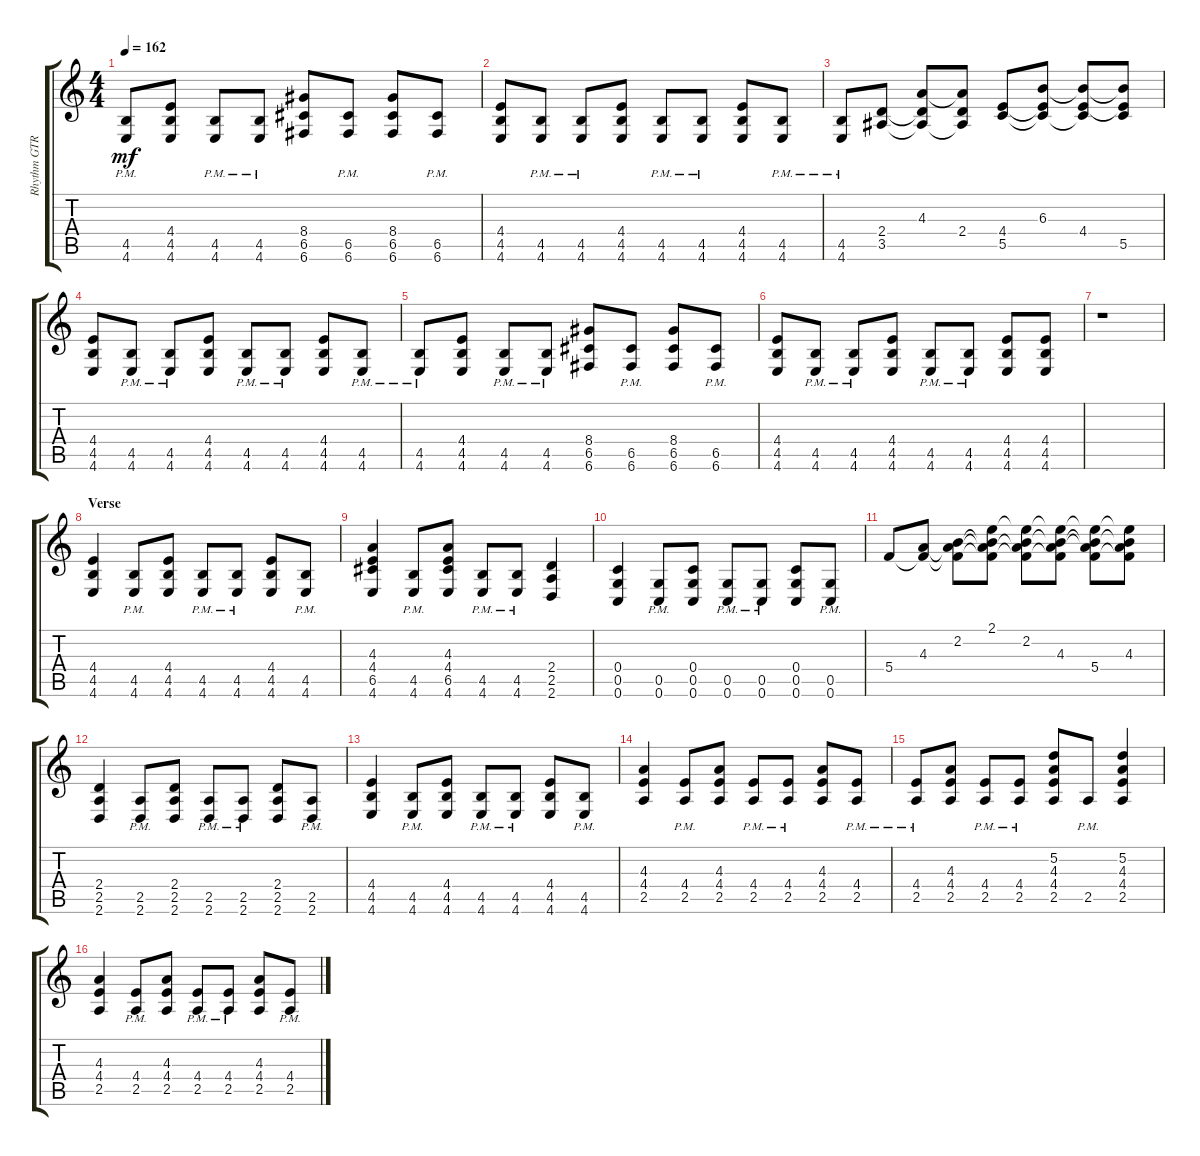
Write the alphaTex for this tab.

\track ("Rhythm GTR 1" "Rhythm GTR") {instrument overdrivenguitar}
\staff {score tabs}
\tuning (D4 A3 F3 C3 G2 C2) {hide}
\ts (4 4)
\tempo 162
\clef g2
\ks aminor
(4.5{pm} 4.6{pm}).8{dy mf} (4.4 4.5 4.6).8 (4.5{pm} 4.6{pm}).8 (4.5{pm} 4.6{pm}).8 (8.4 6.5 6.6).8 (6.5{pm} 6.6{pm}).8 (8.4 6.5 6.6).8 (6.5{pm} 6.6{pm}).8 |
(4.4 4.5 4.6).8 (4.5{pm} 4.6{pm}).8 (4.5{pm} 4.6{pm}).8 (4.4 4.5 4.6).8 (4.5{pm} 4.6{pm}).8 (4.5{pm} 4.6{pm}).8 (4.4 4.5 4.6).8 (4.5{pm} 4.6{pm}).8 |
(4.5{pm} 4.6{pm}).8 (2.4 3.5).8 (4.3 2.4{t} 3.5{t}).8 (4.3{t} 2.4 3.5{t}).8 (4.4 5.5).8 (6.3 4.4{t} 5.5{t}).8 (6.3{t} 4.4 5.5{t}).8 (6.3{t} 4.4{t} 5.5).8 |
(4.4 4.5 4.6).8 (4.5{pm} 4.6{pm}).8 (4.5{pm} 4.6{pm}).8 (4.4 4.5 4.6).8 (4.5{pm} 4.6{pm}).8 (4.5{pm} 4.6{pm}).8 (4.4 4.5 4.6).8 (4.5{pm} 4.6{pm}).8 |
(4.5{pm} 4.6{pm}).8 (4.4 4.5 4.6).8 (4.5{pm} 4.6{pm}).8 (4.5{pm} 4.6{pm}).8 (8.4 6.5 6.6).8 (6.5{pm} 6.6{pm}).8 (8.4 6.5 6.6).8 (6.5{pm} 6.6{pm}).8 |
(4.4 4.5 4.6).8 (4.5{pm} 4.6{pm}).8 (4.5{pm} 4.6{pm}).8 (4.4 4.5 4.6).8 (4.5{pm} 4.6{pm}).8 (4.5{pm} 4.6{pm}).8 (4.4 4.5 4.6).8 (4.4 4.5 4.6).8 |
r.1 |
\section ("" "Verse")
(4.4 4.5 4.6).4 (4.5{pm} 4.6{pm}).8 (4.4 4.5 4.6).8 (4.5{pm} 4.6{pm}).8 (4.5{pm} 4.6{pm}).8 (4.4 4.5 4.6).8 (4.5{pm} 4.6{pm}).8 |
(4.3 4.4 6.5 4.6).4 (4.5{pm} 4.6{pm}).8 (4.3 4.4 6.5 4.6).8 (4.5{pm} 4.6{pm}).8 (4.5{pm} 4.6{pm}).8 (2.4 2.5 2.6).4 |
(0.4 0.5 0.6).4 (0.5{pm} 0.6{pm}).8 (0.4 0.5 0.6).8 (0.5{pm} 0.6{pm}).8 (0.5{pm} 0.6{pm}).8 (0.4 0.5 0.6).8 (0.5{pm} 0.6{pm}).8 |
5.4.8 (4.3 5.4{t}).8 (2.2 4.3{t} 5.4{t}).8 (2.1 2.2{t} 4.3{t} 5.4{t}).8 (2.1{t} 2.2 4.3{t} 5.4{t}).8 (2.1{t} 2.2{t} 4.3 5.4{t}).8 (2.1{t} 2.2{t} 4.3{t} 5.4).8 (2.1{t} 2.2{t} 4.3 5.4{t}).8 |
(2.4 2.5 2.6).4 (2.5{pm} 2.6{pm}).8 (2.4 2.5 2.6).8 (2.5{pm} 2.6{pm}).8 (2.5{pm} 2.6{pm}).8 (2.4 2.5 2.6).8 (2.5{pm} 2.6{pm}).8 |
(4.4 4.5 4.6).4 (4.5{pm} 4.6{pm}).8 (4.4 4.5 4.6).8 (4.5{pm} 4.6{pm}).8 (4.5{pm} 4.6{pm}).8 (4.4 4.5 4.6).8 (4.5{pm} 4.6{pm}).8 |
(4.3 4.4 2.5).4 (4.4{pm} 2.5{pm}).8 (4.3 4.4 2.5).8 (4.4{pm} 2.5{pm}).8 (4.4{pm} 2.5{pm}).8 (4.3 4.4 2.5).8 (4.4{pm} 2.5{pm}).8 |
(4.4{pm} 2.5{pm}).8 (4.3 4.4 2.5).8 (4.4{pm} 2.5{pm}).8 (4.4{pm} 2.5{pm}).8 (5.2 4.3 4.4 2.5).8 2.5{pm}.8 (5.2 4.3 4.4 2.5).4 |
(4.3 4.4 2.5).4 (4.4{pm} 2.5{pm}).8 (4.3 4.4 2.5).8 (4.4{pm} 2.5{pm}).8 (4.4{pm} 2.5{pm}).8 (4.3 4.4 2.5).8 (4.4{pm} 2.5{pm}).8
